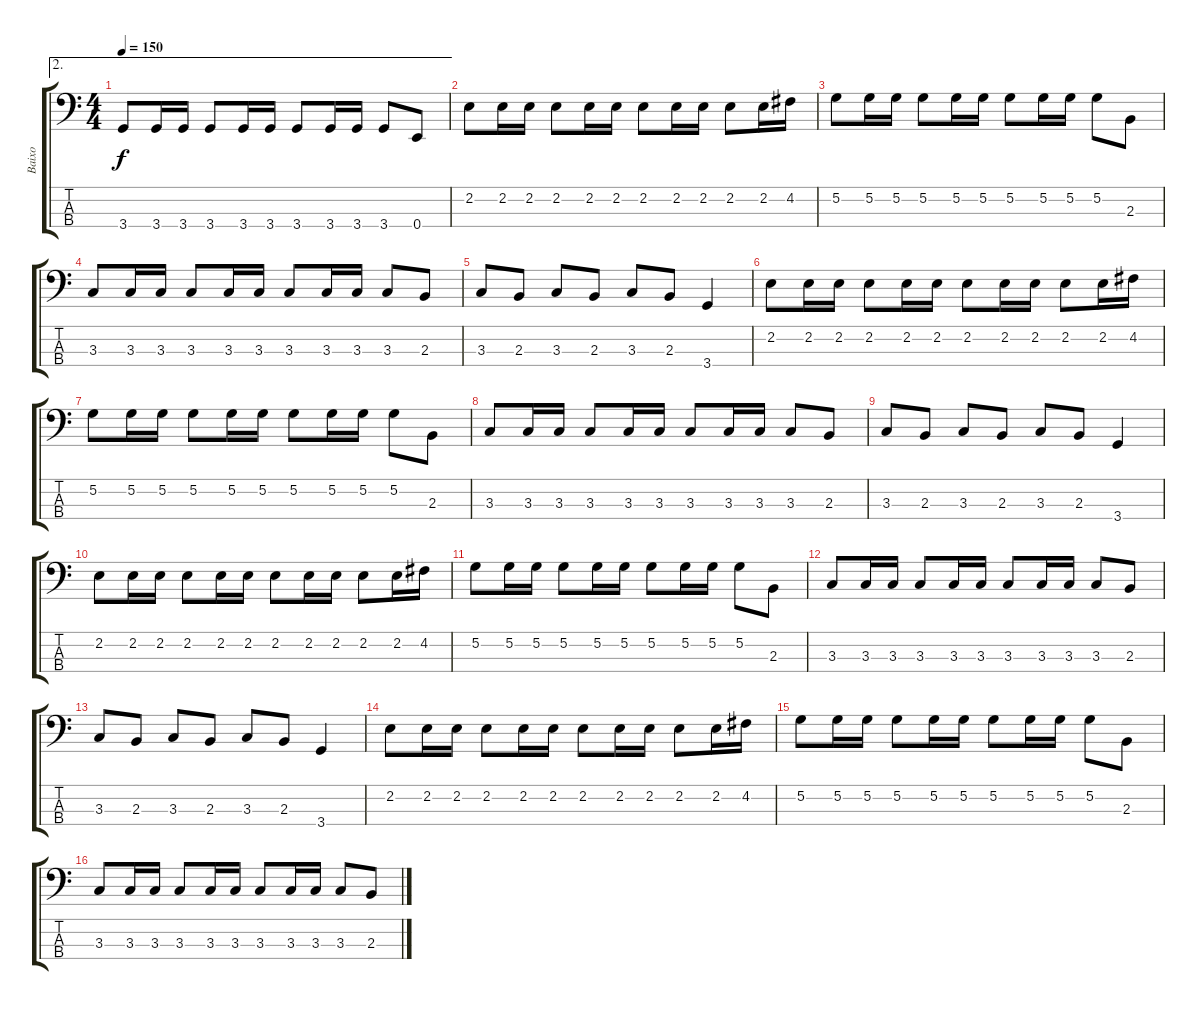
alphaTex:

\track ("Baixo" "Baixo") {instrument electricbasspick}
\staff {score tabs}
\tuning (G2 D2 A1 E1) {hide}
\ae 2
\ts (4 4)
\tempo 150
\clef f4
\ks c
3.4.8{dy f} 3.4.16 3.4.16 3.4.8 3.4.16 3.4.16 3.4.8 3.4.16 3.4.16 3.4.8 0.4.8 |
2.2.8 2.2.16 2.2.16 2.2.8 2.2.16 2.2.16 2.2.8 2.2.16 2.2.16 2.2.8 2.2.16 4.2.16 |
5.2.8 5.2.16 5.2.16 5.2.8 5.2.16 5.2.16 5.2.8 5.2.16 5.2.16 5.2.8 2.3.8 |
3.3.8 3.3.16 3.3.16 3.3.8 3.3.16 3.3.16 3.3.8 3.3.16 3.3.16 3.3.8 2.3.8 |
3.3.8 2.3.8 3.3.8 2.3.8 3.3.8 2.3.8 3.4.4 |
2.2.8 2.2.16 2.2.16 2.2.8 2.2.16 2.2.16 2.2.8 2.2.16 2.2.16 2.2.8 2.2.16 4.2.16 |
5.2.8 5.2.16 5.2.16 5.2.8 5.2.16 5.2.16 5.2.8 5.2.16 5.2.16 5.2.8 2.3.8 |
3.3.8 3.3.16 3.3.16 3.3.8 3.3.16 3.3.16 3.3.8 3.3.16 3.3.16 3.3.8 2.3.8 |
3.3.8 2.3.8 3.3.8 2.3.8 3.3.8 2.3.8 3.4.4 |
2.2.8 2.2.16 2.2.16 2.2.8 2.2.16 2.2.16 2.2.8 2.2.16 2.2.16 2.2.8 2.2.16 4.2.16 |
5.2.8 5.2.16 5.2.16 5.2.8 5.2.16 5.2.16 5.2.8 5.2.16 5.2.16 5.2.8 2.3.8 |
3.3.8 3.3.16 3.3.16 3.3.8 3.3.16 3.3.16 3.3.8 3.3.16 3.3.16 3.3.8 2.3.8 |
3.3.8 2.3.8 3.3.8 2.3.8 3.3.8 2.3.8 3.4.4 |
2.2.8 2.2.16 2.2.16 2.2.8 2.2.16 2.2.16 2.2.8 2.2.16 2.2.16 2.2.8 2.2.16 4.2.16 |
5.2.8 5.2.16 5.2.16 5.2.8 5.2.16 5.2.16 5.2.8 5.2.16 5.2.16 5.2.8 2.3.8 |
3.3.8 3.3.16 3.3.16 3.3.8 3.3.16 3.3.16 3.3.8 3.3.16 3.3.16 3.3.8 2.3.8
